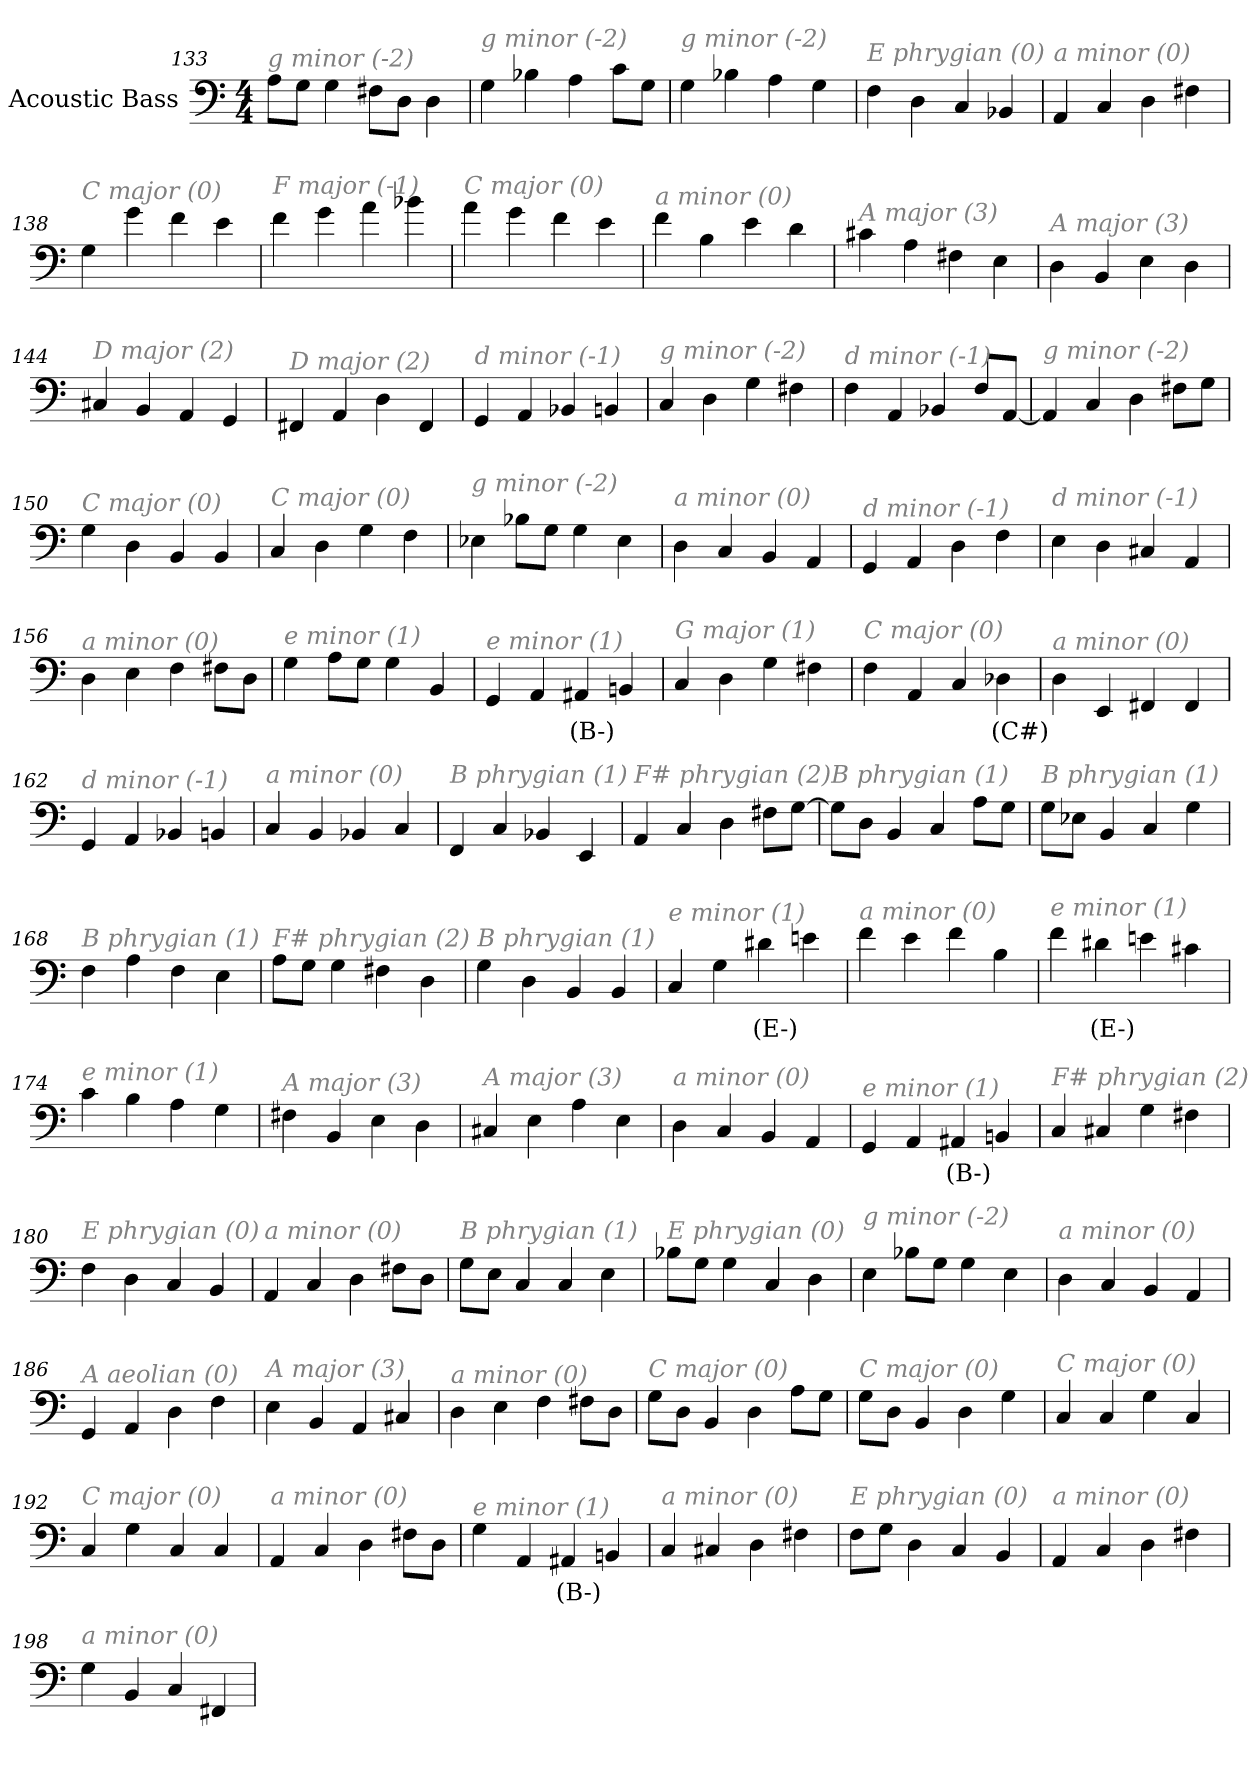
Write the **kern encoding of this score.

**kern	**text
*part1	*part1
*staff1	*staff1
*I"Acoustic Bass	*
*clefF4	*
*ITrd7c12	*
*k[]	*
*C:	*
*M4/4	*
=133	=133
!LO:TX:i:color=#808080:t=g minor (-2)	!
8AAL	.
8GGJ	.
4GG	.
8FF#XL	.
8DDJ	.
4DD	.
=134	=134
!LO:TX:i:color=#808080:t=g minor (-2)	!
4GG	.
4BB-X	.
4AA	.
8CL	.
8GGJ	.
=135	=135
!LO:TX:i:color=#808080:t=g minor (-2)	!
4GG	.
4BB-X	.
4AA	.
4GG	.
=136	=136
!LO:TX:i:color=#808080:t=E phrygian (0)	!
4FF	.
4DD	.
4CC	.
4BBB-X	.
=137	=137
!LO:TX:i:color=#808080:t=a minor (0)	!
4AAA	.
4CC	.
4DD	.
4FF#X	.
=138	=138
!LO:TX:i:color=#808080:t=C major (0)	!
4GG	.
4G	.
4F	.
4E	.
=139	=139
!LO:TX:i:color=#808080:t=F major (-1)	!
4F	.
4G	.
4A	.
4B-X	.
=140	=140
!LO:TX:i:color=#808080:t=C major (0)	!
4A	.
4G	.
4F	.
4E	.
=141	=141
!LO:TX:i:color=#808080:t=a minor (0)	!
4F	.
4BB	.
4E	.
4D	.
=142	=142
!LO:TX:i:color=#808080:t=A major (3)	!
4C#X	.
4AA	.
4FF#X	.
4EE	.
=143	=143
!LO:TX:i:color=#808080:t=A major (3)	!
4DD	.
4BBB	.
4EE	.
4DD	.
=144	=144
!LO:TX:i:color=#808080:t=D major (2)	!
4CC#X	.
4BBB	.
4AAA	.
4GGG	.
=145	=145
!LO:TX:i:color=#808080:t=D major (2)	!
4FFF#X	.
4AAA	.
4DD	.
4FFF#	.
=146	=146
!LO:TX:i:color=#808080:t=d minor (-1)	!
4GGG	.
4AAA	.
4BBB-X	.
4BBBn	.
=147	=147
!LO:TX:i:color=#808080:t=g minor (-2)	!
4CC	.
4DD	.
4GG	.
4FF#X	.
=148	=148
!LO:TX:i:color=#808080:t=d minor (-1)	!
4FF	.
4AAA	.
4BBB-X	.
8FFL	.
[8AAAJ	.
=149	=149
!LO:TX:i:color=#808080:t=g minor (-2)	!
4AAA]	.
4CC	.
4DD	.
8FF#XL	.
8GGJ	.
=150	=150
!LO:TX:i:color=#808080:t=C major (0)	!
4GG	.
4DD	.
4BBB	.
4BBB	.
=151	=151
!LO:TX:i:color=#808080:t=C major (0)	!
4CC	.
4DD	.
4GG	.
4FF	.
=152	=152
!LO:TX:i:color=#808080:t=g minor (-2)	!
4EE-X	.
8BB-XL	.
8GGJ	.
4GG	.
4EE-	.
=153	=153
!LO:TX:i:color=#808080:t=a minor (0)	!
4DD	.
4CC	.
4BBB	.
4AAA	.
=154	=154
!LO:TX:i:color=#808080:t=d minor (-1)	!
4GGG	.
4AAA	.
4DD	.
4FF	.
=155	=155
!LO:TX:i:color=#808080:t=d minor (-1)	!
4EE	.
4DD	.
4CC#X	.
4AAA	.
=156	=156
!LO:TX:i:color=#808080:t=a minor (0)	!
4DD	.
4EE	.
4FF	.
8FF#XL	.
8DDJ	.
=157	=157
!LO:TX:i:color=#808080:t=e minor (1)	!
4GG	.
8AAL	.
8GGJ	.
4GG	.
4BBB	.
=158	=158
!LO:TX:i:color=#808080:t=e minor (1)	!
4GGG	.
4AAA	.
4AAA#Xi	(B-)
4BBBn	.
=159	=159
!LO:TX:i:color=#808080:t=G major (1)	!
4CC	.
4DD	.
4GG	.
4FF#X	.
=160	=160
!LO:TX:i:color=#808080:t=C major (0)	!
4FF	.
4AAA	.
4CC	.
4DD-Xi	(C#)
=161	=161
!LO:TX:i:color=#808080:t=a minor (0)	!
4DD	.
4EEE	.
4FFF#X	.
4FFF#	.
=162	=162
!LO:TX:i:color=#808080:t=d minor (-1)	!
4GGG	.
4AAA	.
4BBB-X	.
4BBBn	.
=163	=163
!LO:TX:i:color=#808080:t=a minor (0)	!
4CC	.
4BBB	.
4BBB-X	.
4CC	.
=164	=164
!LO:TX:i:color=#808080:t=B phrygian (1)	!
4FFF	.
4CC	.
4BBB-X	.
4EEE	.
=165	=165
!LO:TX:i:color=#808080:t=F# phrygian (2)	!
4AAA	.
4CC	.
4DD	.
8FF#XL	.
[8GGJ	.
=166	=166
!LO:TX:i:color=#808080:t=B phrygian (1)	!
8GGL]	.
8DDJ	.
4BBB	.
4CC	.
8AAL	.
8GGJ	.
=167	=167
!LO:TX:i:color=#808080:t=B phrygian (1)	!
8GGL	.
8EE-XJ	.
4BBB	.
4CC	.
4GG	.
=168	=168
!LO:TX:i:color=#808080:t=B phrygian (1)	!
4FF	.
4AA	.
4FF	.
4EE	.
=169	=169
!LO:TX:i:color=#808080:t=F# phrygian (2)	!
8AAL	.
8GGJ	.
4GG	.
4FF#X	.
4DD	.
=170	=170
!LO:TX:i:color=#808080:t=B phrygian (1)	!
4GG	.
4DD	.
4BBB	.
4BBB	.
=171	=171
!LO:TX:i:color=#808080:t=e minor (1)	!
4CC	.
4GG	.
4D#Xi	(E-)
4En	.
=172	=172
!LO:TX:i:color=#808080:t=a minor (0)	!
4F	.
4E	.
4F	.
4BB	.
=173	=173
!LO:TX:i:color=#808080:t=e minor (1)	!
4F	.
4D#Xi	(E-)
4En	.
4C#X	.
=174	=174
!LO:TX:i:color=#808080:t=e minor (1)	!
4C	.
4BB	.
4AA	.
4GG	.
=175	=175
!LO:TX:i:color=#808080:t=A major (3)	!
4FF#X	.
4BBB	.
4EE	.
4DD	.
=176	=176
!LO:TX:i:color=#808080:t=A major (3)	!
4CC#X	.
4EE	.
4AA	.
4EE	.
=177	=177
!LO:TX:i:color=#808080:t=a minor (0)	!
4DD	.
4CC	.
4BBB	.
4AAA	.
=178	=178
!LO:TX:i:color=#808080:t=e minor (1)	!
4GGG	.
4AAA	.
4AAA#Xi	(B-)
4BBBn	.
=179	=179
!LO:TX:i:color=#808080:t=F# phrygian (2)	!
4CC	.
4CC#X	.
4GG	.
4FF#X	.
=180	=180
!LO:TX:i:color=#808080:t=E phrygian (0)	!
4FF	.
4DD	.
4CC	.
4BBB	.
=181	=181
!LO:TX:i:color=#808080:t=a minor (0)	!
4AAA	.
4CC	.
4DD	.
8FF#XL	.
8DDJ	.
=182	=182
!LO:TX:i:color=#808080:t=B phrygian (1)	!
8GGL	.
8EEJ	.
4CC	.
4CC	.
4EE	.
=183	=183
!LO:TX:i:color=#808080:t=E phrygian (0)	!
8BB-XL	.
8GGJ	.
4GG	.
4CC	.
4DD	.
=184	=184
!LO:TX:i:color=#808080:t=g minor (-2)	!
4EE	.
8BB-XL	.
8GGJ	.
4GG	.
4EE	.
=185	=185
!LO:TX:i:color=#808080:t=a minor (0)	!
4DD	.
4CC	.
4BBB	.
4AAA	.
=186	=186
!LO:TX:i:color=#808080:t=A aeolian (0)	!
4GGG	.
4AAA	.
4DD	.
4FF	.
=187	=187
!LO:TX:i:color=#808080:t=A major (3)	!
4EE	.
4BBB	.
4AAA	.
4CC#X	.
=188	=188
!LO:TX:i:color=#808080:t=a minor (0)	!
4DD	.
4EE	.
4FF	.
8FF#XL	.
8DDJ	.
=189	=189
!LO:TX:i:color=#808080:t=C major (0)	!
8GGL	.
8DDJ	.
4BBB	.
4DD	.
8AAL	.
8GGJ	.
=190	=190
!LO:TX:i:color=#808080:t=C major (0)	!
8GGL	.
8DDJ	.
4BBB	.
4DD	.
4GG	.
=191	=191
!LO:TX:i:color=#808080:t=C major (0)	!
4CC	.
4CC	.
4GG	.
4CC	.
=192	=192
!LO:TX:i:color=#808080:t=C major (0)	!
4CC	.
4GG	.
4CC	.
4CC	.
=193	=193
!LO:TX:i:color=#808080:t=a minor (0)	!
4AAA	.
4CC	.
4DD	.
8FF#XL	.
8DDJ	.
=194	=194
!LO:TX:i:color=#808080:t=e minor (1)	!
4GG	.
4AAA	.
4AAA#Xi	(B-)
4BBBn	.
=195	=195
!LO:TX:i:color=#808080:t=a minor (0)	!
4CC	.
4CC#X	.
4DD	.
4FF#X	.
=196	=196
!LO:TX:i:color=#808080:t=E phrygian (0)	!
8FFL	.
8GGJ	.
4DD	.
4CC	.
4BBB	.
=197	=197
!LO:TX:i:color=#808080:t=a minor (0)	!
4AAA	.
4CC	.
4DD	.
4FF#X	.
=198	=198
!LO:TX:i:color=#808080:t=a minor (0)	!
4GG	.
4BBB	.
4CC	.
4FFF#X	.
=	=
*-	*-
